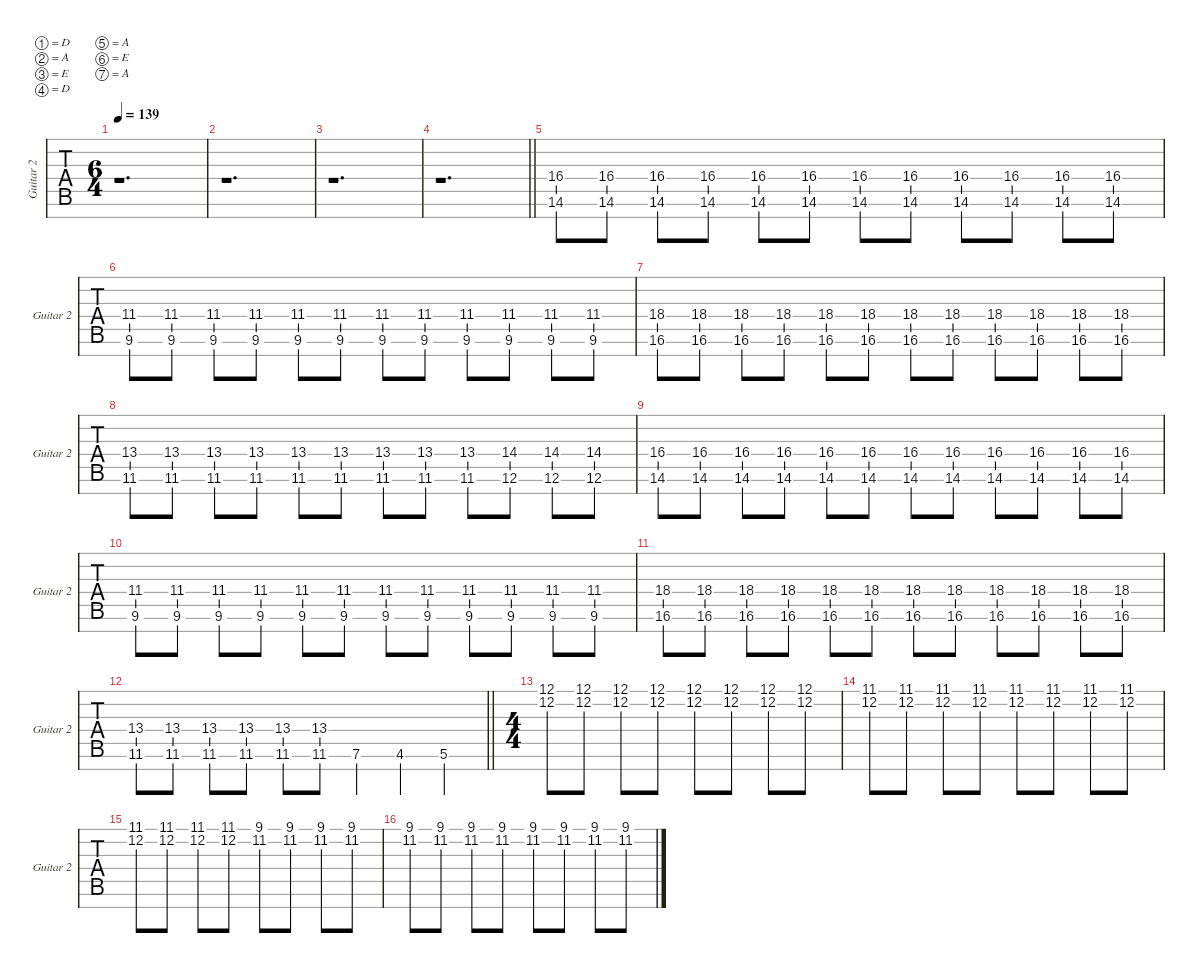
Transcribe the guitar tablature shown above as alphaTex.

\defaultSystemsLayout 4
\hideDynamics
\bracketExtendMode nobrackets
\singleTrackTrackNamePolicy allsystems
\multiTrackTrackNamePolicy allsystems
\firstSystemTrackNameMode fullname
\otherSystemsTrackNameMode fullname
\otherSystemsTrackNameOrientation horizontal
\track ("Guitar 2" "Guitar 2") {instrument distortionguitar}
\staff {tabs}
\tuning (D4 A3 E3 D3 A2 E2 A1)
\ts (6 4)
\beaming (8 2 2 2 2 2 2)
\tempo 139
\clef g2
\ks c
r.1{d dy mf instrument distortionguitar} |
r.1{d} |
r.1{d} |
\barLineRight lightlight
r.1{d} |
(14.6 16.4).8 (14.6 16.4).8 (14.6 16.4).8 (14.6 16.4).8 (14.6 16.4).8 (14.6 16.4).8 (14.6 16.4).8 (14.6 16.4).8 (14.6 16.4).8 (14.6 16.4).8 (14.6 16.4).8 (14.6 16.4).8 |
(9.6 11.4).8 (9.6 11.4).8 (9.6 11.4).8 (9.6 11.4).8 (9.6 11.4).8 (9.6 11.4).8 (9.6 11.4).8 (9.6 11.4).8 (9.6 11.4).8 (9.6 11.4).8 (9.6 11.4).8 (9.6 11.4).8 |
(16.6 18.4).8 (16.6 18.4).8 (16.6 18.4).8 (16.6 18.4).8 (16.6 18.4).8 (16.6 18.4).8 (16.6 18.4).8 (16.6 18.4).8 (16.6 18.4).8 (16.6 18.4).8 (16.6 18.4).8 (16.6 18.4).8 |
(11.6 13.4).8 (11.6 13.4).8 (11.6 13.4).8 (11.6 13.4).8 (11.6 13.4).8 (11.6 13.4).8 (11.6 13.4).8 (11.6 13.4).8 (11.6 13.4).8 (12.6 14.4).8 (12.6 14.4).8 (12.6 14.4).8 |
(14.6 16.4).8 (14.6 16.4).8 (14.6 16.4).8 (14.6 16.4).8 (14.6 16.4).8 (14.6 16.4).8 (14.6 16.4).8 (14.6 16.4).8 (14.6 16.4).8 (14.6 16.4).8 (14.6 16.4).8 (14.6 16.4).8 |
(9.6 11.4).8 (9.6 11.4).8 (9.6 11.4).8 (9.6 11.4).8 (9.6 11.4).8 (9.6 11.4).8 (9.6 11.4).8 (9.6 11.4).8 (9.6 11.4).8 (9.6 11.4).8 (9.6 11.4).8 (9.6 11.4).8 |
(16.6 18.4).8 (16.6 18.4).8 (16.6 18.4).8 (16.6 18.4).8 (16.6 18.4).8 (16.6 18.4).8 (16.6 18.4).8 (16.6 18.4).8 (16.6 18.4).8 (16.6 18.4).8 (16.6 18.4).8 (16.6 18.4).8 |
\barLineRight lightlight
(11.6 13.4).8 (11.6 13.4).8 (11.6 13.4).8 (11.6 13.4).8 (11.6 13.4).8 (11.6 13.4).8 7.6.4 4.6.4 5.6.4 |
\ts (4 4)
(12.2 12.1).8 (12.2 12.1).8 (12.2 12.1).8 (12.2 12.1).8 (12.2 12.1).8 (12.2 12.1).8 (12.2 12.1).8 (12.2 12.1).8 |
(12.2 11.1).8 (12.2 11.1).8 (12.2 11.1).8 (12.2 11.1).8 (12.2 11.1).8 (12.2 11.1).8 (12.2 11.1).8 (12.2 11.1).8 |
(12.2 11.1).8 (12.2 11.1).8 (12.2 11.1).8 (12.2 11.1).8 (11.2 9.1).8 (11.2 9.1).8 (11.2 9.1).8 (11.2 9.1).8 |
(11.2 9.1).8 (11.2 9.1).8 (11.2 9.1).8 (11.2 9.1).8 (11.2 9.1).8 (11.2 9.1).8 (11.2 9.1).8 (11.2 9.1).8
